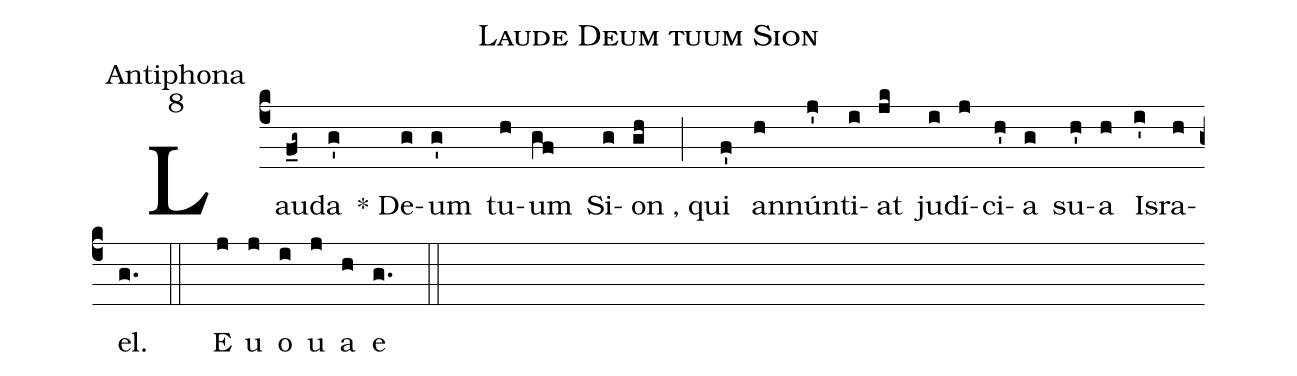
name:Laude Deum tuum Sion;
office-part:Antiphona;
mode:8;
%%
(c4) Lau(f_0g~)da(g') * De(g)um(g') tu(h)um(gf) Si(g)on(gh),(;) qui(f') an(h)nún(j')ti(i)at(jk) ju(i)dí(j)ci(h')a(g) su(h')a(h) Is(i')ra(h)el.(g. ::) E(j) u(j) o(i) u(j) a(h) e(g. ::)
